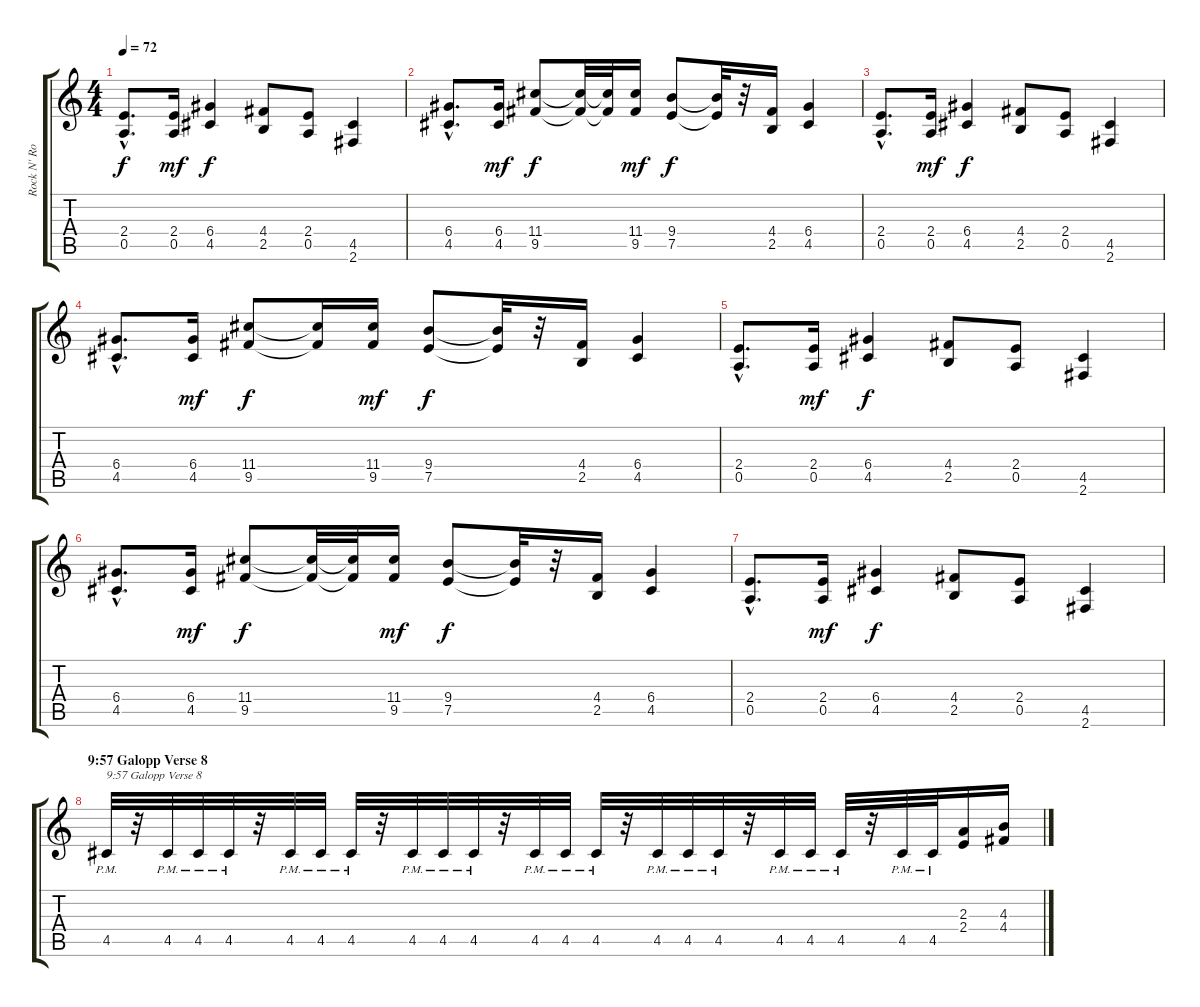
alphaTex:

\track ("Rock N' Rolf (left)" "Rock N' Ro") {instrument distortionguitar}
\staff {score tabs}
\tuning (E4 B3 G3 D3 A2 E2) {hide}
\ts (4 4)
\tempo 72
\clef g2
\ks c
(2.4{hac} 0.5{hac}).8{d dy f} (2.4 0.5).16{dy mf} (6.4 4.5).4{dy f} (4.4 2.5).8 (2.4 0.5).8 (4.5 2.6).4 |
(6.4{hac} 4.5{hac}).8{d} (6.4 4.5).16{dy mf} (11.4 9.5).8{dy f} (11.4{t} 9.5{t}).32 (11.4{t} 9.5{t}).32 (11.4 9.5).16{dy mf} (9.4 7.5).8{dy f} (9.4{t} 7.5{t}).32 r.32 (4.4 2.5).16 (6.4 4.5).4 |
(2.4{hac} 0.5{hac}).8{d} (2.4 0.5).16{dy mf} (6.4 4.5).4{dy f} (4.4 2.5).8 (2.4 0.5).8 (4.5 2.6).4 |
(6.4{hac} 4.5{hac}).8{d} (6.4 4.5).16{dy mf} (11.4 9.5).8{dy f} (11.4{t} 9.5{t}).16 (11.4 9.5).16{dy mf} (9.4 7.5).8{dy f} (9.4{t} 7.5{t}).32 r.32 (4.4 2.5).16 (6.4 4.5).4 |
(2.4{hac} 0.5{hac}).8{d} (2.4 0.5).16{dy mf} (6.4 4.5).4{dy f} (4.4 2.5).8 (2.4 0.5).8 (4.5 2.6).4 |
(6.4{hac} 4.5{hac}).8{d} (6.4 4.5).16{dy mf} (11.4 9.5).8{dy f} (11.4{t} 9.5{t}).32 (11.4{t} 9.5{t}).32 (11.4 9.5).16{dy mf} (9.4 7.5).8{dy f} (9.4{t} 7.5{t}).32 r.32 (4.4 2.5).16 (6.4 4.5).4 |
(2.4{hac} 0.5{hac}).8{d} (2.4 0.5).16{dy mf} (6.4 4.5).4{dy f} (4.4 2.5).8 (2.4 0.5).8 (4.5 2.6).4 |
\section ("" "9:57 Galopp Verse 8")
4.5{pm}.32{txt "9:57 Galopp Verse 8"} r.32 4.5{pm}.32 4.5{pm}.32 4.5{pm}.32 r.32 4.5{pm}.32 4.5{pm}.32 4.5{pm}.32 r.32 4.5{pm}.32 4.5{pm}.32 4.5{pm}.32 r.32 4.5{pm}.32 4.5{pm}.32 4.5{pm}.32 r.32 4.5{pm}.32 4.5{pm}.32 4.5{pm}.32 r.32 4.5{pm}.32 4.5{pm}.32 4.5{pm}.32 r.32 4.5{pm}.32 4.5{pm}.32 (2.3 2.4).16 (4.3 4.4).16
